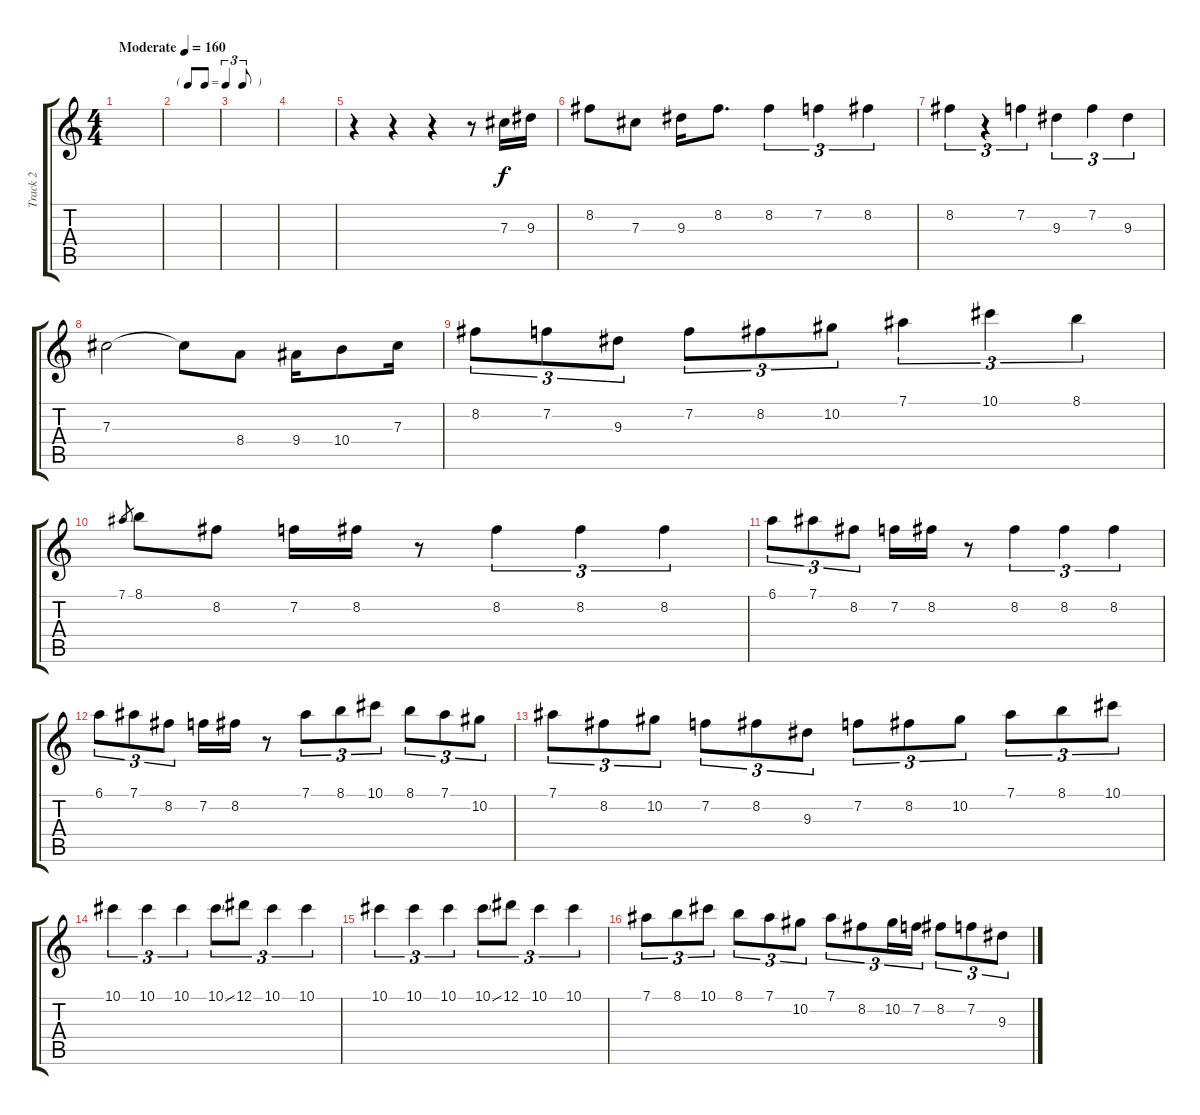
\track ("Track 2" "Track 2") {instrument acousticguitarsteel}
\staff {score tabs}
\tuning (Eb4 Bb3 Gb3 Db3 Ab2 Eb2) {hide}
\ts (4 4)
\tempo (160 "Moderate")
\clef g2
\ks c
|
\tf triplet8th
|
|
|
r.4 r.4 r.4 r.8 7.3.16 9.3.16 |
8.2.8 7.3.8 9.3.16 8.2.8{d} 8.2.4{tu (3 2)} 7.2.4{tu (3 2)} 8.2.4{tu (3 2)} |
8.2.4{tu (3 2)} r.4{tu (3 2)} 7.2.4{tu (3 2)} 9.3.4{tu (3 2)} 7.2.4{tu (3 2)} 9.3.4{tu (3 2)} |
7.3.2 7.3{t}.8 8.4.8 9.4.16 10.4.8 7.3.16 |
8.2.8{tu (3 2)} 7.2.8{tu (3 2)} 9.3.8{tu (3 2)} 7.2.8{tu (3 2)} 8.2.8{tu (3 2)} 10.2.8{tu (3 2)} 7.1.4{tu (3 2)} 10.1.4{tu (3 2)} 8.1.4{tu (3 2)} |
7.1.8{gr} 8.1.8 8.2.8 7.2.16 8.2.16 r.8 8.2.4{tu (3 2)} 8.2.4{tu (3 2)} 8.2.4{tu (3 2)} |
6.1.8{tu (3 2)} 7.1.8{tu (3 2)} 8.2.8{tu (3 2)} 7.2.16 8.2.16 r.8 8.2.4{tu (3 2)} 8.2.4{tu (3 2)} 8.2.4{tu (3 2)} |
6.1.8{tu (3 2)} 7.1.8{tu (3 2)} 8.2.8{tu (3 2)} 7.2.16 8.2.16 r.8 7.1.8{tu (3 2)} 8.1.8{tu (3 2)} 10.1.8{tu (3 2)} 8.1.8{tu (3 2)} 7.1.8{tu (3 2)} 10.2.8{tu (3 2)} |
7.1.8{tu (3 2)} 8.2.8{tu (3 2)} 10.2.8{tu (3 2)} 7.2.8{tu (3 2)} 8.2.8{tu (3 2)} 9.3.8{tu (3 2)} 7.2.8{tu (3 2)} 8.2.8{tu (3 2)} 10.2.8{tu (3 2)} 7.1.8{tu (3 2)} 8.1.8{tu (3 2)} 10.1.8{tu (3 2)} |
10.1.4{tu (3 2)} 10.1.4{tu (3 2)} 10.1.4{tu (3 2)} 10.1{ss}.8{tu (3 2)} 12.1.8{tu (3 2)} 10.1.4{tu (3 2)} 10.1.4{tu (3 2)} |
10.1.4{tu (3 2)} 10.1.4{tu (3 2)} 10.1.4{tu (3 2)} 10.1{ss}.8{tu (3 2)} 12.1.8{tu (3 2)} 10.1.4{tu (3 2)} 10.1.4{tu (3 2)} |
7.1.8{tu (3 2)} 8.1.8{tu (3 2)} 10.1.8{tu (3 2)} 8.1.8{tu (3 2)} 7.1.8{tu (3 2)} 10.2.8{tu (3 2)} 7.1.8{tu (3 2)} 8.2.8{tu (3 2)} 10.2.16{tu (3 2)} 7.2.16{tu (3 2)} 8.2.8{tu (3 2)} 7.2.8{tu (3 2)} 9.3.8{tu (3 2)}
